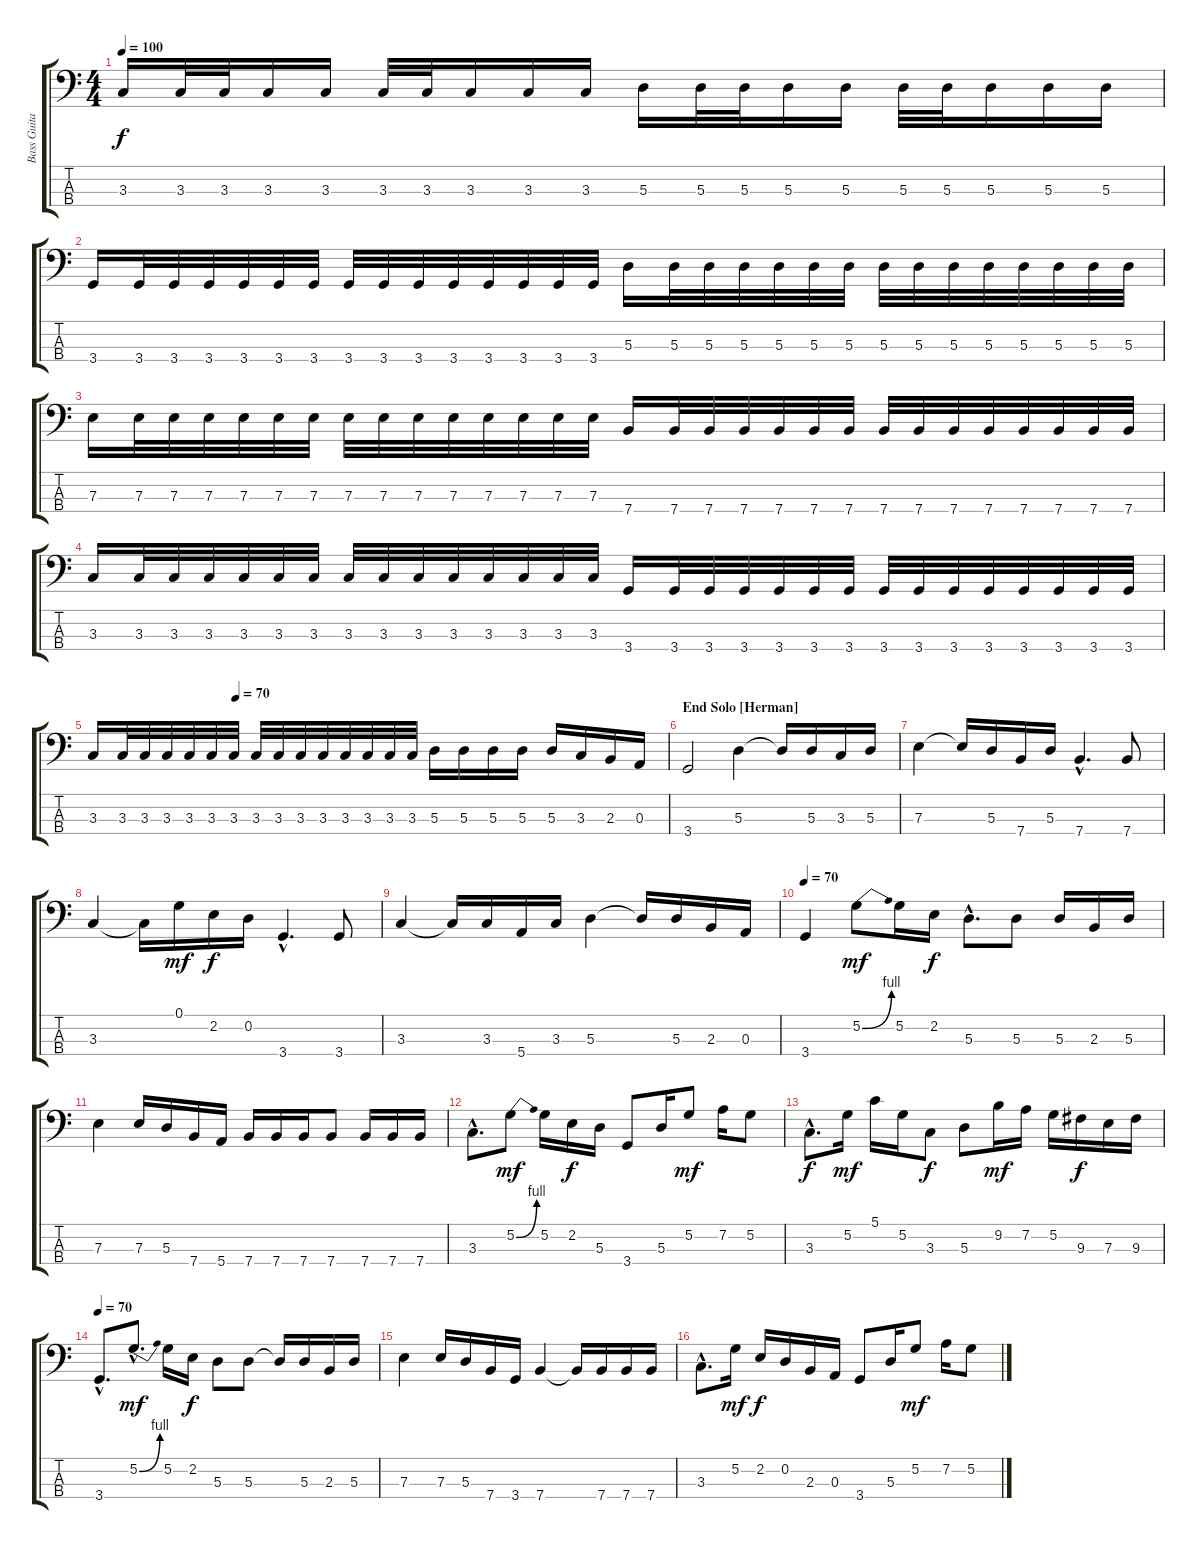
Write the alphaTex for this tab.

\track ("Bass Guitar" "Bass Guita") {instrument electricbassfinger}
\staff {score tabs}
\tuning (G2 D2 A1 E1) {hide}
\ts (4 4)
\tempo 100
\clef f4
\ks c
3.3.16{dy f} 3.3.32 3.3.32 3.3.16 3.3.16 3.3.32 3.3.32 3.3.16 3.3.16 3.3.16 5.3.16 5.3.32 5.3.32 5.3.16 5.3.16 5.3.32 5.3.32 5.3.16 5.3.16 5.3.16 |
3.4.16 3.4.32 3.4.32 3.4.32 3.4.32 3.4.32 3.4.32 3.4.32 3.4.32 3.4.32 3.4.32 3.4.32 3.4.32 3.4.32 3.4.32 5.3.16 5.3.32 5.3.32 5.3.32 5.3.32 5.3.32 5.3.32 5.3.32 5.3.32 5.3.32 5.3.32 5.3.32 5.3.32 5.3.32 5.3.32 |
7.3.16 7.3.32 7.3.32 7.3.32 7.3.32 7.3.32 7.3.32 7.3.32 7.3.32 7.3.32 7.3.32 7.3.32 7.3.32 7.3.32 7.3.32 7.4.16 7.4.32 7.4.32 7.4.32 7.4.32 7.4.32 7.4.32 7.4.32 7.4.32 7.4.32 7.4.32 7.4.32 7.4.32 7.4.32 7.4.32 |
3.3.16 3.3.32 3.3.32 3.3.32 3.3.32 3.3.32 3.3.32 3.3.32 3.3.32 3.3.32 3.3.32 3.3.32 3.3.32 3.3.32 3.3.32 3.4.16 3.4.32 3.4.32 3.4.32 3.4.32 3.4.32 3.4.32 3.4.32 3.4.32 3.4.32 3.4.32 3.4.32 3.4.32 3.4.32 3.4.32 |
\tempo (70 0.25)
3.3.16 3.3.32 3.3.32 3.3.32 3.3.32 3.3.32 3.3.32 3.3.32 3.3.32 3.3.32 3.3.32 3.3.32 3.3.32 3.3.32 3.3.32 5.3.16 5.3.16 5.3.16 5.3.16 5.3.16 3.3.16 2.3.16 0.3.16 |
\section ("" "End Solo [Herman]")
3.4.2 5.3.4 5.3{t}.16 5.3.16 3.3.16 5.3.16 |
7.3.4 7.3{t}.16 5.3.16 7.4.16 5.3.16 7.4{hac}.4{d} 7.4.8 |
3.3.4 3.3{t}.16 0.1.16{dy mf} 2.2.16{dy f} 0.2.16 3.4{hac}.4{d} 3.4.8 |
3.3.4 3.3{t}.16 3.3.16 5.4.16 3.3.16 5.3.4 5.3{t}.16 5.3.16 2.3.16 0.3.16 |
\tempo 70
3.4.4 5.2{be (bend 0 0 60 4)}.8{dy mf} 5.2.16 2.2.16{dy f} 5.3{hac}.8{d} 5.3.8 5.3.16 2.3.16 5.3.16 |
7.3.4 7.3.16 5.3.16 7.4.16 5.4.16 7.4.16 7.4.16 7.4.16 7.4.8 7.4.16 7.4.16 7.4.16 |
3.3{hac}.8{d} 5.2{be (bend 0 0 60 4)}.8{dy mf} 5.2.16 2.2.16{dy f} 5.3.16 3.4.8 5.3.16 5.2.8{dy mf} 7.2.16 5.2.8 |
3.3{hac}.8{d dy f} 5.2.16{dy mf} 5.1.16 5.2.16 3.3.8{dy f} 5.3.8 9.2.16{dy mf} 7.2.16 5.2.16 9.3.16{dy f} 7.3.16 9.3.16 |
\section ("" "")
\tempo 70
3.4{hac}.8{d} 5.2{be (bend 0 0 60 4) hac}.8{d dy mf} 5.2.16 2.2.16{dy f} 5.3.8 5.3.8 5.3{t}.16 5.3.16 2.3.16 5.3.16 |
7.3.4 7.3.16 5.3.16 7.4.16 3.4.16 7.4.4 7.4{t}.16 7.4.16 7.4.16 7.4.16 |
3.3{hac}.8{d} 5.2.16{dy mf} 2.2.16{dy f} 0.2.16 2.3.16 0.3.16 3.4.8 5.3.16 5.2.8{dy mf} 7.2.16 5.2.8
